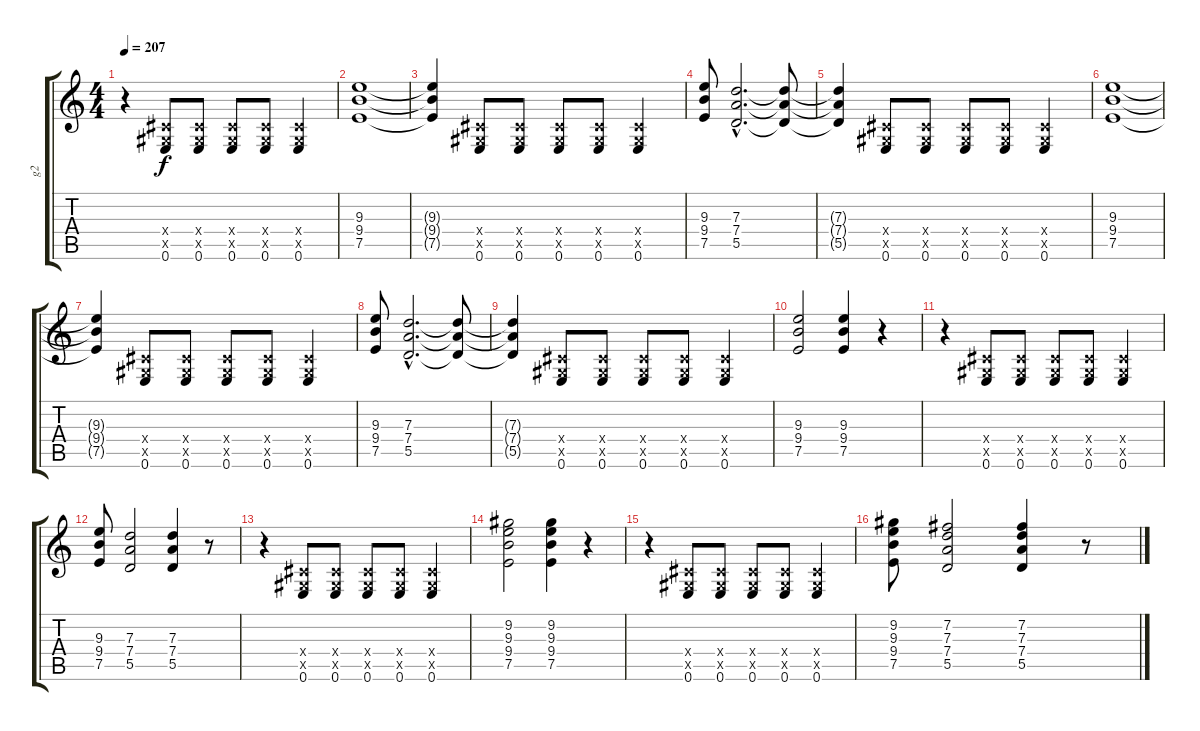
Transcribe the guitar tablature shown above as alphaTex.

\track ("g2" "g2") {instrument overdrivenguitar}
\staff {score tabs}
\tuning (E4 B3 G3 D3 A2 E2) {hide}
\ts (4 4)
\tempo 207
\clef g2
\ks c
r.4{dy f instrument overdrivenguitar} (-1.4{x} -1.5{x} 0.6).8 (-1.4{x} -1.5{x} 0.6).8 (-1.4{x} -1.5{x} 0.6).8 (-1.4{x} -1.5{x} 0.6).8 (-1.4{x} -1.5{x} 0.6).4 |
(9.3 9.4 7.5).1 |
(9.3{t} 9.4{t} 7.5{t}).4 (-1.4{x} -1.5{x} 0.6).8 (-1.4{x} -1.5{x} 0.6).8 (-1.4{x} -1.5{x} 0.6).8 (-1.4{x} -1.5{x} 0.6).8 (-1.4{x} -1.5{x} 0.6).4 |
(9.3 9.4 7.5).8 (7.3{hac} 7.4{hac} 5.5{hac}).2{d} (7.3{t} 7.4{t} 5.5{t}).8 |
(7.3{t} 7.4{t} 5.5{t}).4 (-1.4{x} -1.5{x} 0.6).8 (-1.4{x} -1.5{x} 0.6).8 (-1.4{x} -1.5{x} 0.6).8 (-1.4{x} -1.5{x} 0.6).8 (-1.4{x} -1.5{x} 0.6).4 |
(9.3 9.4 7.5).1 |
(9.3{t} 9.4{t} 7.5{t}).4 (-1.4{x} -1.5{x} 0.6).8 (-1.4{x} -1.5{x} 0.6).8 (-1.4{x} -1.5{x} 0.6).8 (-1.4{x} -1.5{x} 0.6).8 (-1.4{x} -1.5{x} 0.6).4 |
(9.3 9.4 7.5).8 (7.3{hac} 7.4{hac} 5.5{hac}).2{d} (7.3{t} 7.4{t} 5.5{t}).8 |
(7.3{t} 7.4{t} 5.5{t}).4 (-1.4{x} -1.5{x} 0.6).8 (-1.4{x} -1.5{x} 0.6).8 (-1.4{x} -1.5{x} 0.6).8 (-1.4{x} -1.5{x} 0.6).8 (-1.4{x} -1.5{x} 0.6).4 |
(9.3 9.4 7.5).2 (9.3 9.4 7.5).4 r.4 |
r.4 (-1.4{x} -1.5{x} 0.6).8 (-1.4{x} -1.5{x} 0.6).8 (-1.4{x} -1.5{x} 0.6).8 (-1.4{x} -1.5{x} 0.6).8 (-1.4{x} -1.5{x} 0.6).4 |
(9.3 9.4 7.5).8 (7.3 7.4 5.5).2 (7.3 7.4 5.5).4 r.8 |
r.4 (-1.4{x} -1.5{x} 0.6).8 (-1.4{x} -1.5{x} 0.6).8 (-1.4{x} -1.5{x} 0.6).8 (-1.4{x} -1.5{x} 0.6).8 (-1.4{x} -1.5{x} 0.6).4 |
(9.2 9.3 9.4 7.5).2 (9.2 9.3 9.4 7.5).4 r.4 |
r.4 (-1.4{x} -1.5{x} 0.6).8 (-1.4{x} -1.5{x} 0.6).8 (-1.4{x} -1.5{x} 0.6).8 (-1.4{x} -1.5{x} 0.6).8 (-1.4{x} -1.5{x} 0.6).4 |
(9.2 9.3 9.4 7.5).8 (7.2 7.3 7.4 5.5).2 (7.2 7.3 7.4 5.5).4 r.8
